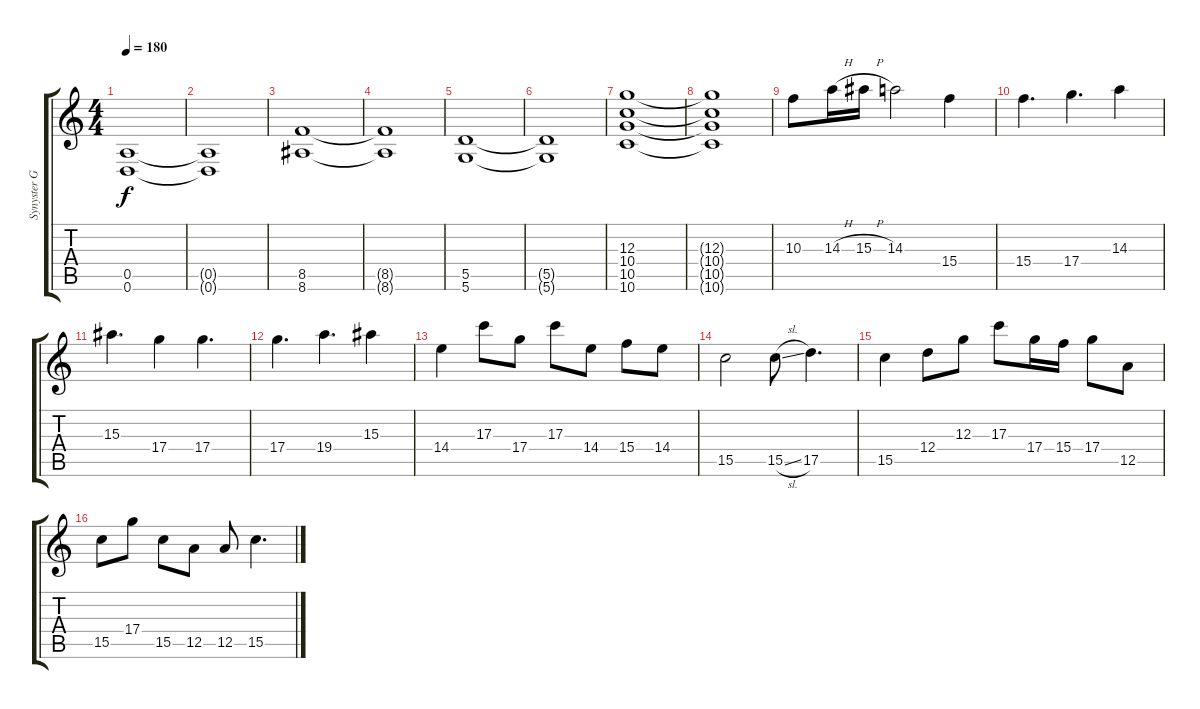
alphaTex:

\track ("Synyster Gates" "Synyster G") {instrument distortionguitar}
\staff {score tabs}
\tuning (E4 B3 G3 D3 A2 D2) {hide}
\ts (4 4)
\tempo 180
\clef g2
\ks c
(0.5 0.6).1{dy f} |
(0.5{t} 0.6{t}).1 |
(8.5 8.6).1 |
(8.5{t} 8.6{t}).1 |
(5.5 5.6).1 |
(5.5{t} 5.6{t}).1 |
(12.3 10.4 10.5 10.6).1 |
(12.3{t} 10.4{t} 10.5{t} 10.6{t}).1 |
10.3.8{instrument acousticguitarsteel} 14.3{h}.16 15.3{h}.16 14.3.2 15.4.4 |
15.4.4{d} 17.4.4{d} 14.3.4 |
15.3.4{d} 17.4.4 17.4.4{d} |
17.4.4{d} 19.4.4{d} 15.3.4 |
14.4.4 17.3.8 17.4.8 17.3.8 14.4.8 15.4.8 14.4.8 |
15.5.2 15.5{sl}.8 17.5.4{d} |
15.5.4 12.4.8 12.3.8 17.3.8 17.4.16 15.4.16 17.4.8 12.5.8 |
15.5.8 17.4.8 15.5.8 12.5.8 12.5.8 15.5.4{d}
